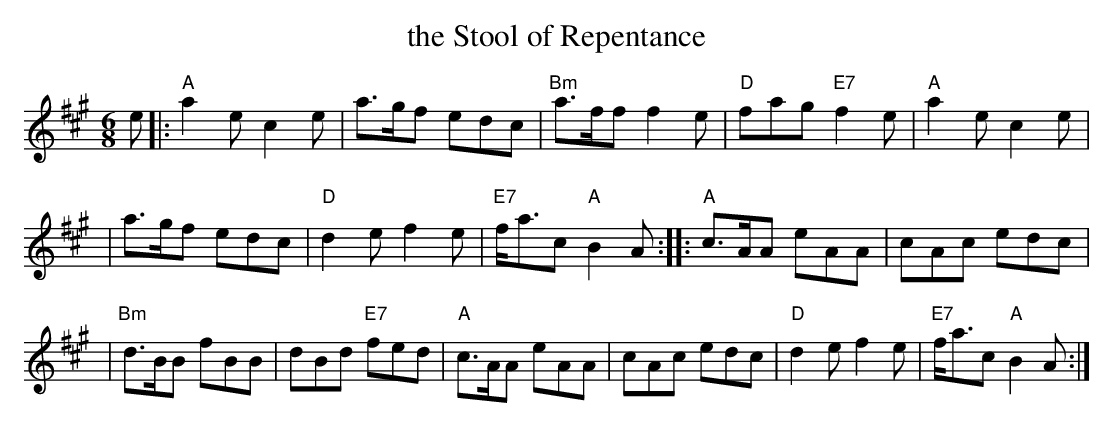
X:1
T: the Stool of Repentance
M: 6/8
L: 1/8
K: A
e \
|: "A"a2e c2e \
| a>gf edc \
| "Bm"a>ff f2e \
| "D"fag "E7"f2e \
| "A"a2e c2e |
| a>gf edc \
| "D"d2e f2e \
| "E7"f<ac "A"B2A \
:: "A"c>AA eAA \
| cAc edc |
| "Bm"d>BB fBB \
| dBd "E7"fed \
| "A"c>AA eAA \
| cAc edc \
| "D"d2e f2e \
| "E7"f<ac "A"B2A :|
